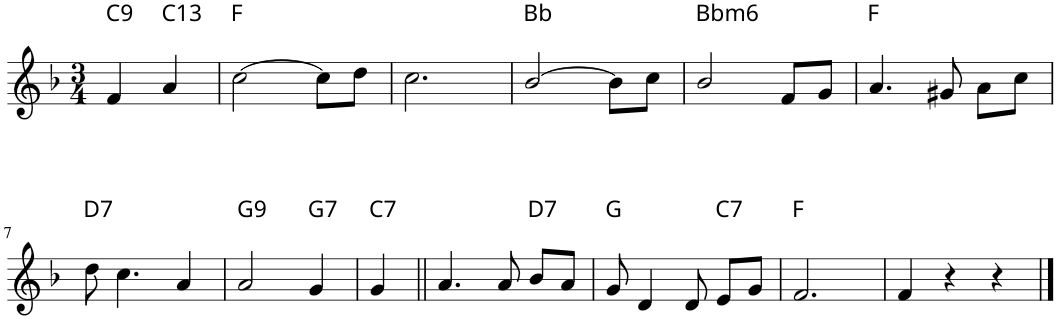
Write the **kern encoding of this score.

**kern
*part1
*staff1
*I"Voice
*I'Voice
*clefG2
*k[b-]
*F:
*M3/4
=1
!LO:TX:a:t=C9
4f/
!LO:TX:a:t=C13
4a/
=2
!LO:TX:a:t=F
[2cc\
8cc\L]
8dd\J
=3
2.cc\
=4
!LO:TX:a:t=Bb
[2b-/
8b-\L]
8cc\J
=5
!LO:TX:a:t=Bbm6
2b-/
8f/L
8g/J
=6
!LO:TX:a:t=F
4.a/
8g#X/
8a\L
8cc\J
!!LO:LB:g=z
=7
!LO:TX:a:t=D7
8dd\
4.cc\
4a/
=8
!LO:TX:a:t=G9
2a/
!LO:TX:a:t=G7
4g/
=9
!LO:TX:a:t=C7
4g/
=10||
4.a/
8a/
!LO:TX:a:t=D7
8b-/L
8a/J
=11
!LO:TX:a:t=G
8g/
4d/
8d/
!LO:TX:a:t=C7
8e/L
8g/J
=12
!LO:TX:a:t=F
2.f/
=13
4f/
4r
4r
==
*-
